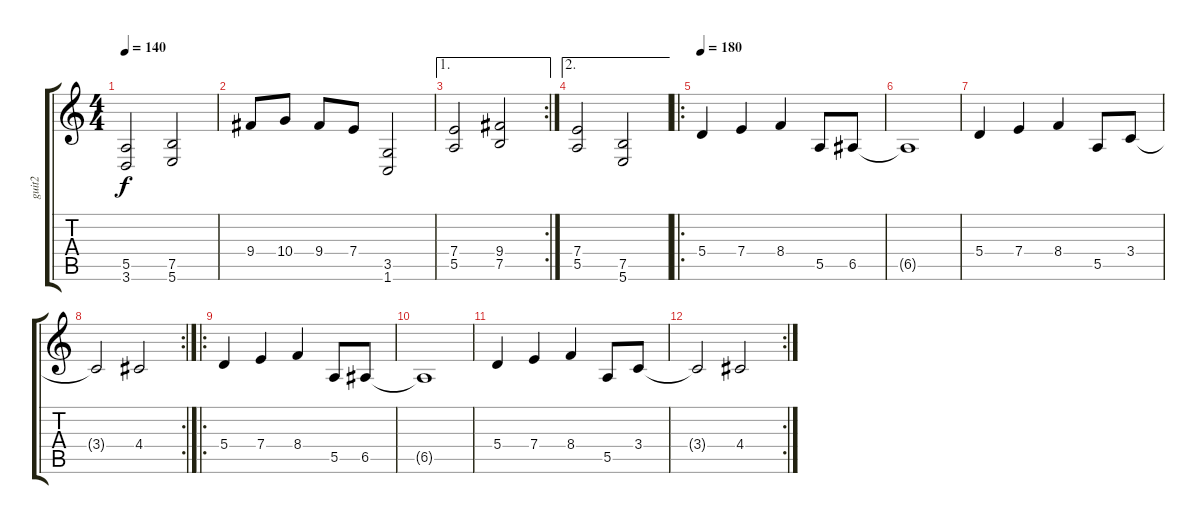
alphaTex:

\track ("guit2" "guit2") {instrument distortionguitar}
\staff {score tabs}
\tuning (B3 Gb3 D3 A2 E2 B1) {hide}
\ts (4 4)
\tempo 140
\clef g2
\ks c
(5.5 3.6).2{dy f} (7.5 5.6).2 |
9.4.8 10.4.8 9.4.8 7.4.8 (3.5 1.6).2 |
\ae 1
\rc 2
(7.4 5.5).2 (9.4 7.5).2 |
\ae 2
(7.4 5.5).2 (7.5 5.6).2 |
\ro
\tempo 180
5.4.4 7.4.4 8.4.4 5.5.8 6.5.8 |
6.5{t}.1 |
5.4.4 7.4.4 8.4.4 5.5.8 3.4.8 |
\rc 2
3.4{t}.2 4.4.2 |
\ro
5.4.4 7.4.4 8.4.4 5.5.8 6.5.8 |
6.5{t}.1 |
5.4.4 7.4.4 8.4.4 5.5.8 3.4.8 |
\rc 2
3.4{t}.2 4.4.2
